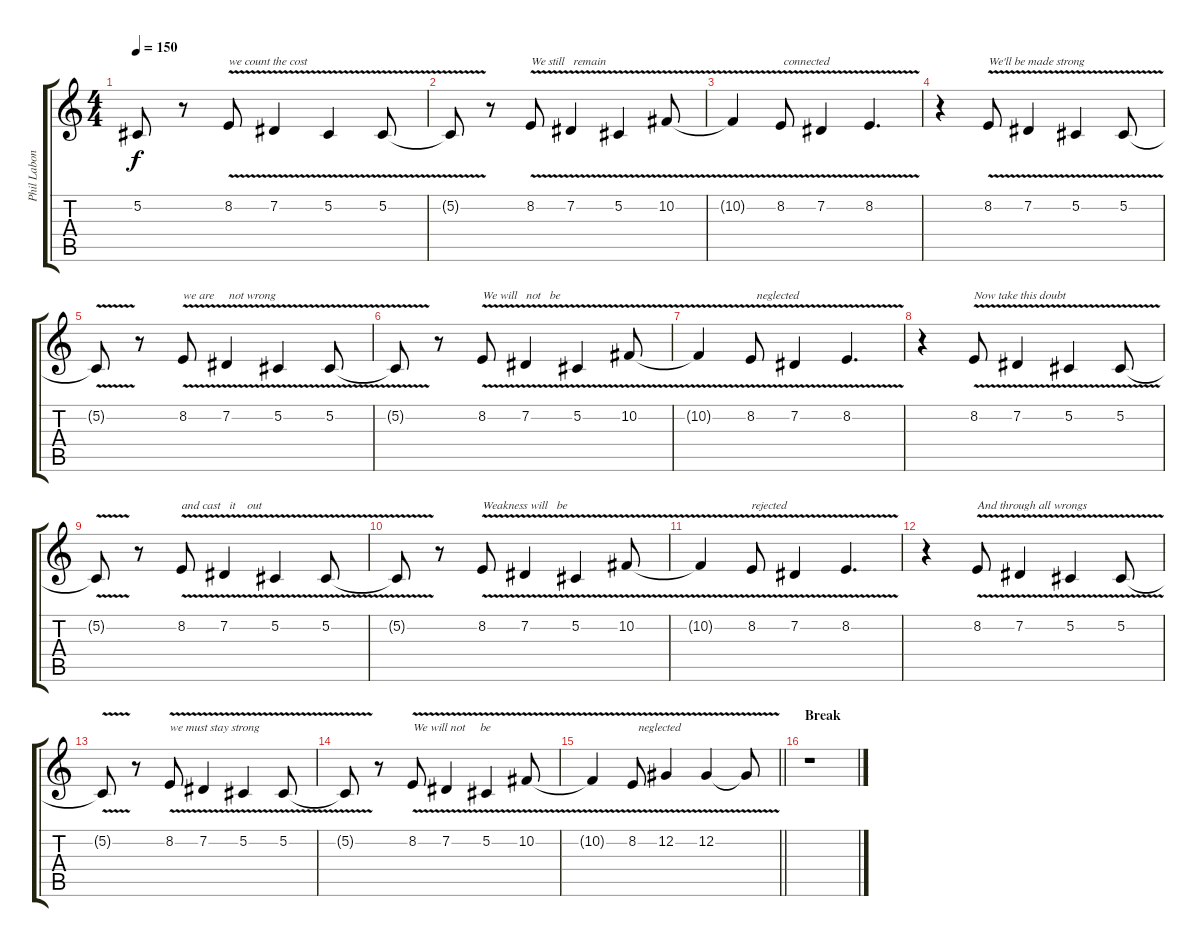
\track ("Phil Labonte" "Phil Labon") {instrument altosax}
\staff {score tabs}
\tuning (Db4 Ab3 E3 B2 Gb2 Db2) {hide}
\ts (4 4)
\tempo 150
\clef g2
\ks c
5.2{t}.8{dy f} r.8 8.2{v}.8{txt "we count the cost"} 7.2{v}.4 5.2{v}.4 5.2{v}.8 |
5.2{t}.8 r.8 8.2{v}.8{txt "We still   remain"} 7.2{v}.4 5.2{v}.4 10.2{v}.8 |
10.2{t}.4 8.2{v}.8{txt " connected"} 7.2{v}.4 8.2{v}.4{d} |
r.4 8.2{v}.8{txt "We'll be made strong"} 7.2{v}.4 5.2{v}.4 5.2{v}.8 |
5.2{t}.8 r.8 8.2{v}.8{txt "we are     not wrong"} 7.2{v}.4 5.2{v}.4 5.2{v}.8 |
5.2{t}.8 r.8 8.2{v}.8{txt "We will   not   be"} 7.2{v}.4 5.2{v}.4 10.2{v}.8 |
10.2{t}.4 8.2{v}.8{txt "  neglected"} 7.2{v}.4 8.2{v}.4{d} |
r.4 8.2{v}.8{txt "Now take this doubt"} 7.2{v}.4 5.2{v}.4 5.2{v}.8 |
5.2{t}.8 r.8 8.2{v}.8{txt "and cast   it    out"} 7.2{v}.4 5.2{v}.4 5.2{v}.8 |
5.2{t}.8 r.8 8.2{v}.8{txt "Weakness will   be"} 7.2{v}.4 5.2{v}.4 10.2{v}.8 |
10.2{t}.4 8.2{v}.8{txt "rejected"} 7.2{v}.4 8.2{v}.4{d} |
r.4 8.2{v}.8{txt "And through all wrongs"} 7.2{v}.4 5.2{v}.4 5.2{v}.8 |
5.2{t}.8 r.8 8.2{v}.8{txt "we must stay strong"} 7.2{v}.4 5.2{v}.4 5.2{v}.8 |
5.2{t}.8 r.8 8.2{v}.8{txt "We will not     be "} 7.2{v}.4 5.2{v}.4 10.2{v}.8 |
\barLineRight lightlight
10.2{t}.4 8.2{v}.8{txt "  neglected"} 12.2{v}.4 12.2{v}.4 12.2{t}.8 |
\section ("" "Break")
r.1
